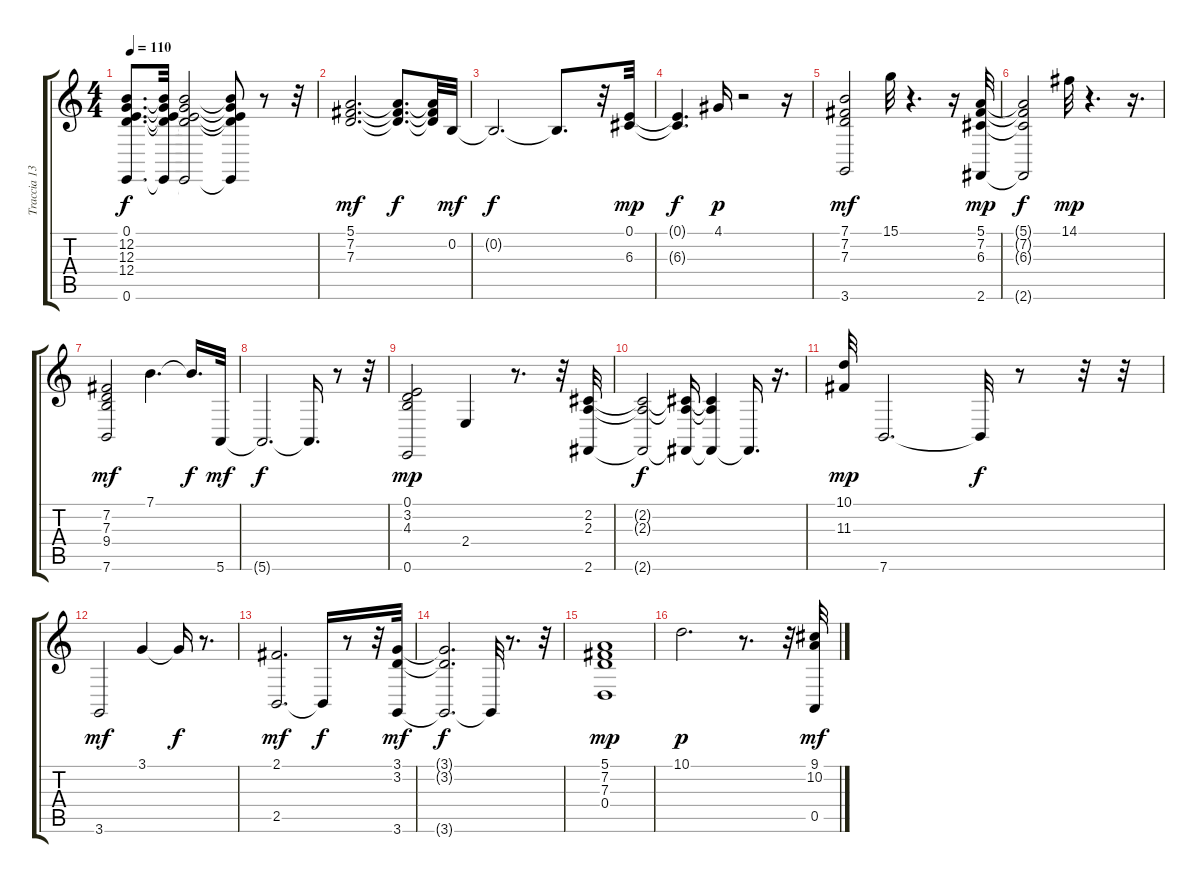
\track ("Traccia 13" "Traccia 13") {instrument stringensemble2}
\staff {score tabs}
\tuning (E4 B3 G3 D3 A2 E2) {hide}
\ts (4 4)
\tempo 110
\clef g2
\ks c
(0.1{t} 12.2{t} 12.3{t} 12.4{t} 0.6{t}).8{d dy f} (0.1{t} 12.2{t} 12.3{t} 12.4{t} 0.6{t}).32 (0.1{t} 12.2{t} 12.3{t} 12.4{t} 0.6{t}).2 (0.1{t} 12.2{t} 12.3{t} 12.4{t} 0.6{t}).8 r.8 r.32 |
(5.1 7.2 7.3).2{d dy mf} (5.1{t} 7.2{t} 7.3{t}).8{d dy f} (5.1{t} 7.2{t} 7.3{t}).32 0.2.32{dy mf} |
0.2{t}.2{d dy f} 0.2{t}.8{d} r.32 (0.1 6.3).32{dy mp} |
(0.1{t} 6.3{t}).4{d dy f} 4.1.16{dy p} r.2 r.16 |
(7.1 7.2 7.3 3.6).2{dy mf} 15.1.32 r.4{d} r.16 (5.1 7.2 6.3 2.6).32{dy mp} |
(5.1{t} 7.2{t} 6.3{t} 2.6{t}).2{dy f} 14.1.32{dy mp} r.4{d} r.16{d} |
(7.2 7.3 9.4 7.6).2{dy mf} 7.1.4{d} 7.1{t}.16{d dy f} 5.6.32{dy mf} |
5.6{t}.2{d dy f} 5.6{t}.16{d} r.8 r.32 |
(0.1 3.2 4.3 0.6).2{dy mp} 2.4.4 r.8{d} r.32 (2.2 2.3 2.6).32 |
(2.2{t} 2.3{t} 2.6{t}).2{dy f} (2.2{t} 2.3{t} 2.6{t}).16 (2.2{t} 2.3{t} 2.6{t}).4 2.6{t}.16{d} r.16{d} |
(10.1 11.3).32{dy mp} 7.6.2{d} 7.6{t}.32{dy f} r.8 r.32 r.32 |
3.6.2{dy mf} 3.1.4 3.1{t}.16{dy f} r.8{d} |
(2.1 2.5).2{d dy mf} 2.5{t}.16{dy f} r.8 r.32 (3.1 3.2 3.6).32{dy mf} |
(3.1{t} 3.2{t} 3.6{t}).2{d dy f} 3.6{t}.32 r.8{d} r.32 |
(5.1 7.2 7.3 0.4).1{dy mp} |
10.1.2{d dy p} r.8{d} r.32 (9.1 10.2 0.5).32{dy mf}
